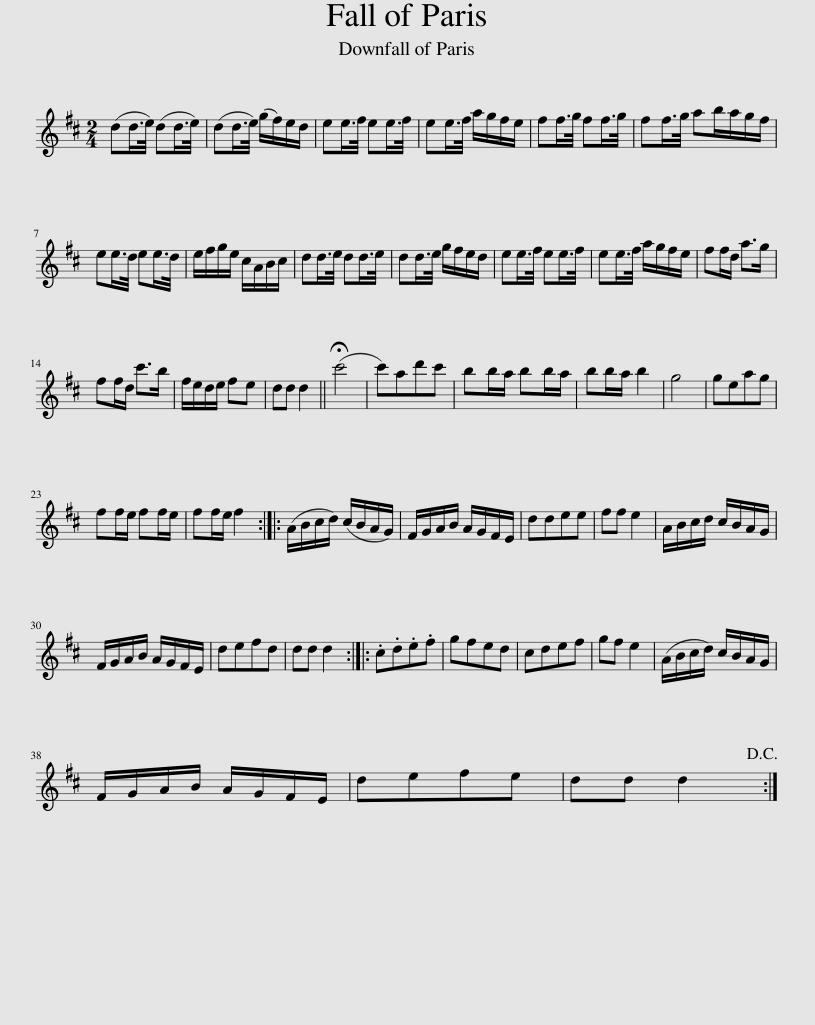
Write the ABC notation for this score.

X:1
L:1/8
M:2/4
I:linebreak $
K:D
V:1 treble
V:1
 (dd/>e/) (dd/>e/) | (dd/>e/) (g/f/)e/d/ | ee/>f/ ee/>f/ | ee/>f/ a/g/f/e/ | ff/>g/ ff/>g/ | %5
 ff/>g/ ab/a/g/f/ |$ ee/>d/ ee/>d/ | e/f/g/e/ c/A/B/c/ | dd/>e/ dd/>e/ | dd/>e/ g/f/e/d/ | %10
 ee/>f/ ee/>f/ | ee/>f/ a/g/f/e/ | ff/d/ a>g |$ ff/d/ c'>b | f/e/d/e/ fe | %15
 dd d2 || (!fermata!c'4 | c')ad'c' | bb/a/ bb/a/ | bb/a/ b2 | %20
 g4 | geag |$ ff/e/ ff/e/ | ff/e/ f2 :: (A/B/c/d/) (c/B/A/G/) | %25
 F/G/A/B/ A/G/F/E/ | ddee | ff e2 | A/B/c/d/ c/B/A/G/ |$ F/G/A/B/ A/G/F/E/ | %30
 defd | dd d2 :: .c.d.e.f | gfed | cdef | %35
 gf e2 | (A/B/c/d/) c/B/A/G/ |$ F/G/A/B/ A/G/F/E/ | defe | dd d2!D.C.! :| %40
